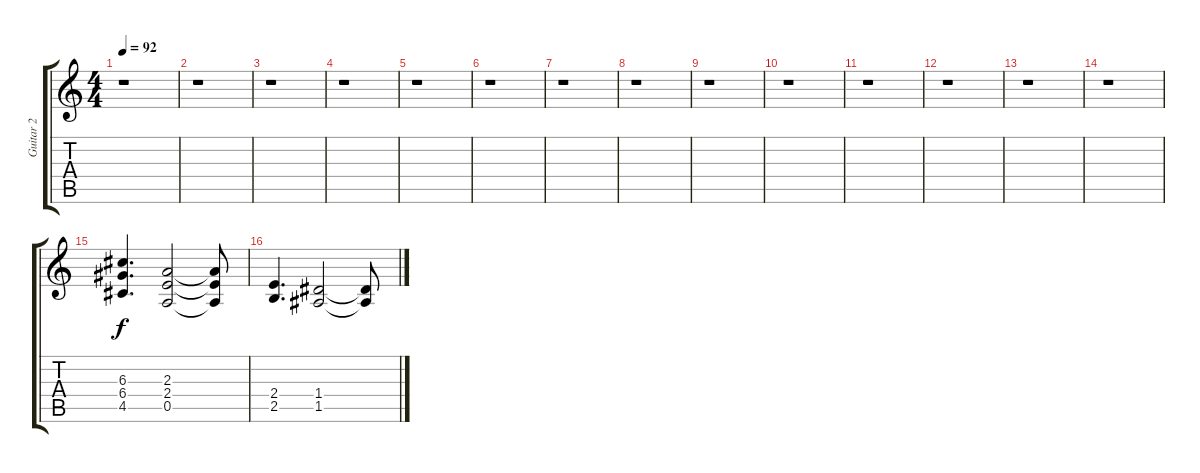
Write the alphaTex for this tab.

\track ("Guitar 2" "Guitar 2") {instrument distortionguitar}
\staff {score tabs}
\tuning (E4 B3 G3 D3 A2 E2) {hide}
\ts (4 4)
\tempo 92
\clef g2
\ks c
r.1{dy f} |
r.1 |
r.1 |
r.1 |
r.1 |
r.1 |
r.1 |
r.1 |
r.1 |
r.1 |
r.1 |
r.1 |
r.1 |
r.1 |
(6.3 6.4 4.5).4{d} (2.3 2.4 0.5).2 (2.3{t} 2.4{t} 0.5{t}).8 |
(2.4 2.5).4{d} (1.4 1.5).2 (1.4{t} 1.5{t}).8
